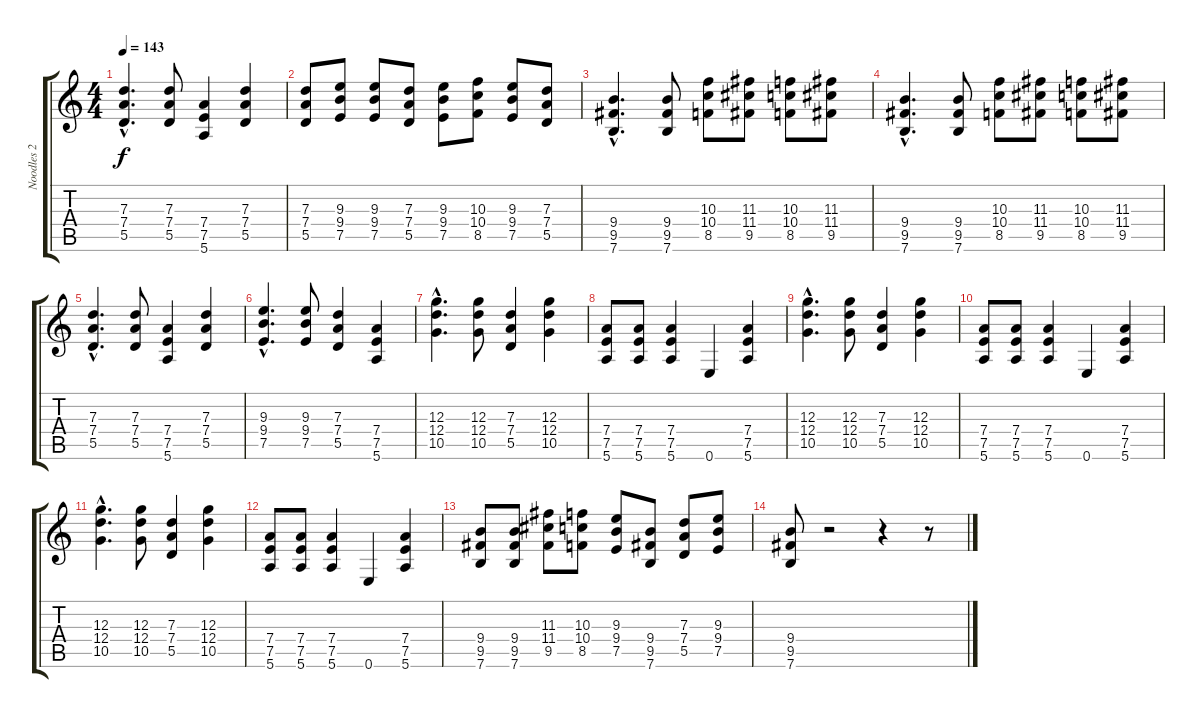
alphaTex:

\track ("Noodles 2" "Noodles 2") {instrument overdrivenguitar}
\staff {score tabs}
\tuning (E4 B3 G3 D3 A2 E2) {hide}
\ts (4 4)
\tempo 143
\clef g2
\ks c
(7.3{hac} 7.4{hac} 5.5{hac}).4{d dy f} (7.3 7.4 5.5).8 (7.4 7.5 5.6).4 (7.3 7.4 5.5).4 |
(7.3 7.4 5.5).8 (9.3 9.4 7.5).8 (9.3 9.4 7.5).8 (7.3 7.4 5.5).8 (9.3 9.4 7.5).8 (10.3 10.4 8.5).8 (9.3 9.4 7.5).8 (7.3 7.4 5.5).8 |
(9.4{hac} 9.5{hac} 7.6{hac}).4{d} (9.4 9.5 7.6).8 (10.3 10.4 8.5).8 (11.3 11.4 9.5).8 (10.3 10.4 8.5).8 (11.3 11.4 9.5).8 |
(9.4{hac} 9.5{hac} 7.6{hac}).4{d} (9.4 9.5 7.6).8 (10.3 10.4 8.5).8 (11.3 11.4 9.5).8 (10.3 10.4 8.5).8 (11.3 11.4 9.5).8 |
(7.3{hac} 7.4{hac} 5.5{hac}).4{d} (7.3 7.4 5.5).8 (7.4 7.5 5.6).4 (7.3 7.4 5.5).4 |
(9.3{hac} 9.4{hac} 7.5{hac}).4{d} (9.3 9.4 7.5).8 (7.3 7.4 5.5).4 (7.4 7.5 5.6).4 |
(12.3{hac} 12.4{hac} 10.5{hac}).4{d} (12.3 12.4 10.5).8 (7.3 7.4 5.5).4 (12.3 12.4 10.5).4 |
(7.4 7.5 5.6).8 (7.4 7.5 5.6).8 (7.4 7.5 5.6).4 0.6.4 (7.4 7.5 5.6).4 |
(12.3{hac} 12.4{hac} 10.5{hac}).4{d} (12.3 12.4 10.5).8 (7.3 7.4 5.5).4 (12.3 12.4 10.5).4 |
(7.4 7.5 5.6).8 (7.4 7.5 5.6).8 (7.4 7.5 5.6).4 0.6.4 (7.4 7.5 5.6).4 |
(12.3{hac} 12.4{hac} 10.5{hac}).4{d} (12.3 12.4 10.5).8 (7.3 7.4 5.5).4 (12.3 12.4 10.5).4 |
(7.4 7.5 5.6).8 (7.4 7.5 5.6).8 (7.4 7.5 5.6).4 0.6.4 (7.4 7.5 5.6).4 |
(9.4 9.5 7.6).8 (9.4 9.5 7.6).8 (11.3 11.4 9.5).8 (10.3 10.4 8.5).8 (9.3 9.4 7.5).8 (9.4 9.5 7.6).8 (7.3 7.4 5.5).8 (9.3 9.4 7.5).8 |
(9.4 9.5 7.6).8 r.2 r.4 r.8
